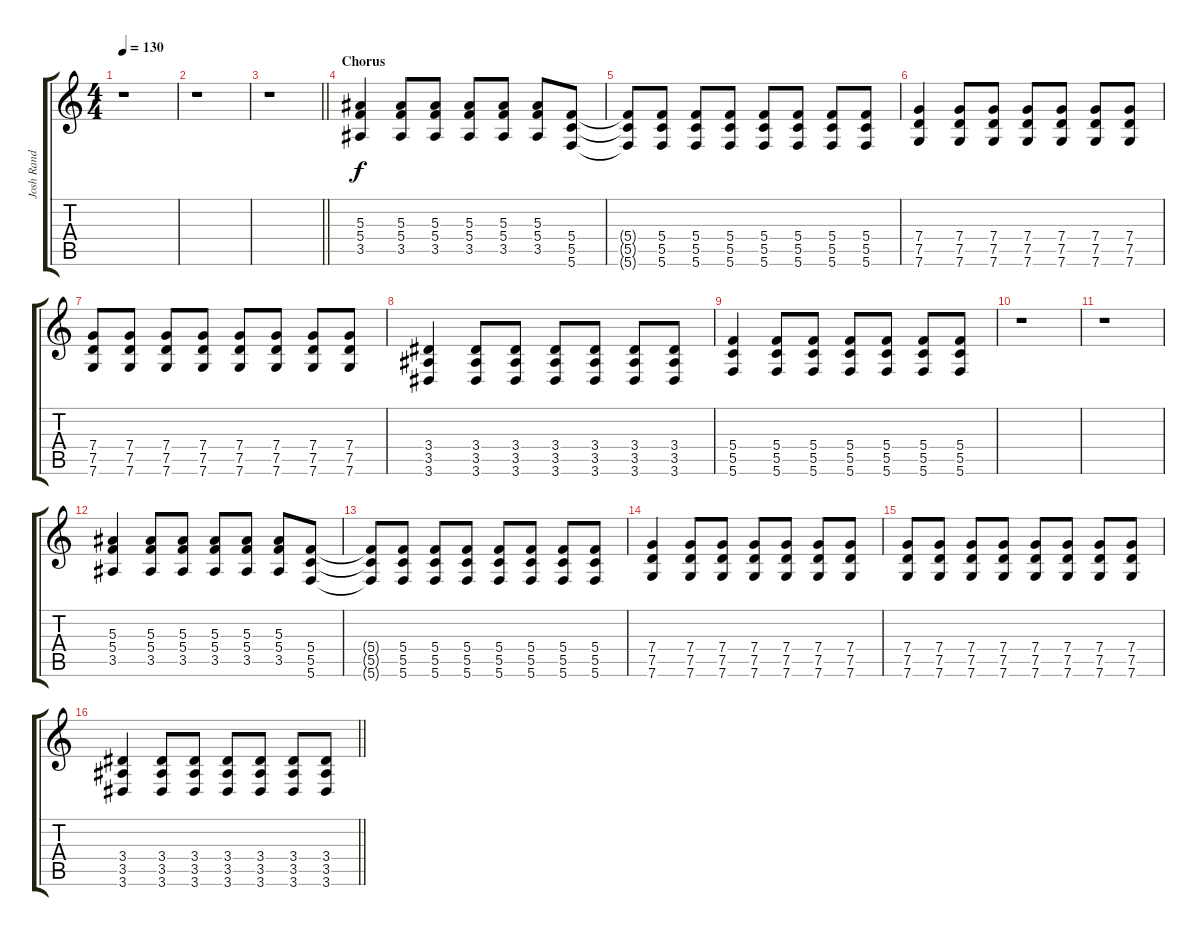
\track ("Josh Rand (Dirty) " "Josh Rand ") {instrument distortionguitar}
\staff {score tabs}
\tuning (D4 A3 F3 C3 G2 C2) {hide}
\ts (4 4)
\tempo 130
\clef g2
\ks c
r.1{dy f} |
r.1 |
\barLineRight lightlight
r.1 |
\section ("" "Chorus")
(5.3 5.4 3.5).4 (5.3 5.4 3.5).8 (5.3 5.4 3.5).8 (5.3 5.4 3.5).8 (5.3 5.4 3.5).8 (5.3 5.4 3.5).8 (5.4 5.5 5.6).8 |
(5.4{t} 5.5{t} 5.6{t}).8 (5.4 5.5 5.6).8 (5.4 5.5 5.6).8 (5.4 5.5 5.6).8 (5.4 5.5 5.6).8 (5.4 5.5 5.6).8 (5.4 5.5 5.6).8 (5.4 5.5 5.6).8 |
(7.4 7.5 7.6).4 (7.4 7.5 7.6).8 (7.4 7.5 7.6).8 (7.4 7.5 7.6).8 (7.4 7.5 7.6).8 (7.4 7.5 7.6).8 (7.4 7.5 7.6).8 |
(7.4 7.5 7.6).8 (7.4 7.5 7.6).8 (7.4 7.5 7.6).8 (7.4 7.5 7.6).8 (7.4 7.5 7.6).8 (7.4 7.5 7.6).8 (7.4 7.5 7.6).8 (7.4 7.5 7.6).8 |
(3.4 3.5 3.6).4 (3.4 3.5 3.6).8 (3.4 3.5 3.6).8 (3.4 3.5 3.6).8 (3.4 3.5 3.6).8 (3.4 3.5 3.6).8 (3.4 3.5 3.6).8 |
(5.4 5.5 5.6).4 (5.4 5.5 5.6).8 (5.4 5.5 5.6).8 (5.4 5.5 5.6).8 (5.4 5.5 5.6).8 (5.4 5.5 5.6).8 (5.4 5.5 5.6).8 |
r.1 |
r.1 |
(5.3 5.4 3.5).4 (5.3 5.4 3.5).8 (5.3 5.4 3.5).8 (5.3 5.4 3.5).8 (5.3 5.4 3.5).8 (5.3 5.4 3.5).8 (5.4 5.5 5.6).8 |
(5.4{t} 5.5{t} 5.6{t}).8 (5.4 5.5 5.6).8 (5.4 5.5 5.6).8 (5.4 5.5 5.6).8 (5.4 5.5 5.6).8 (5.4 5.5 5.6).8 (5.4 5.5 5.6).8 (5.4 5.5 5.6).8 |
(7.4 7.5 7.6).4 (7.4 7.5 7.6).8 (7.4 7.5 7.6).8 (7.4 7.5 7.6).8 (7.4 7.5 7.6).8 (7.4 7.5 7.6).8 (7.4 7.5 7.6).8 |
(7.4 7.5 7.6).8 (7.4 7.5 7.6).8 (7.4 7.5 7.6).8 (7.4 7.5 7.6).8 (7.4 7.5 7.6).8 (7.4 7.5 7.6).8 (7.4 7.5 7.6).8 (7.4 7.5 7.6).8 |
\barLineRight lightlight
(3.4 3.5 3.6).4 (3.4 3.5 3.6).8 (3.4 3.5 3.6).8 (3.4 3.5 3.6).8 (3.4 3.5 3.6).8 (3.4 3.5 3.6).8 (3.4 3.5 3.6).8
